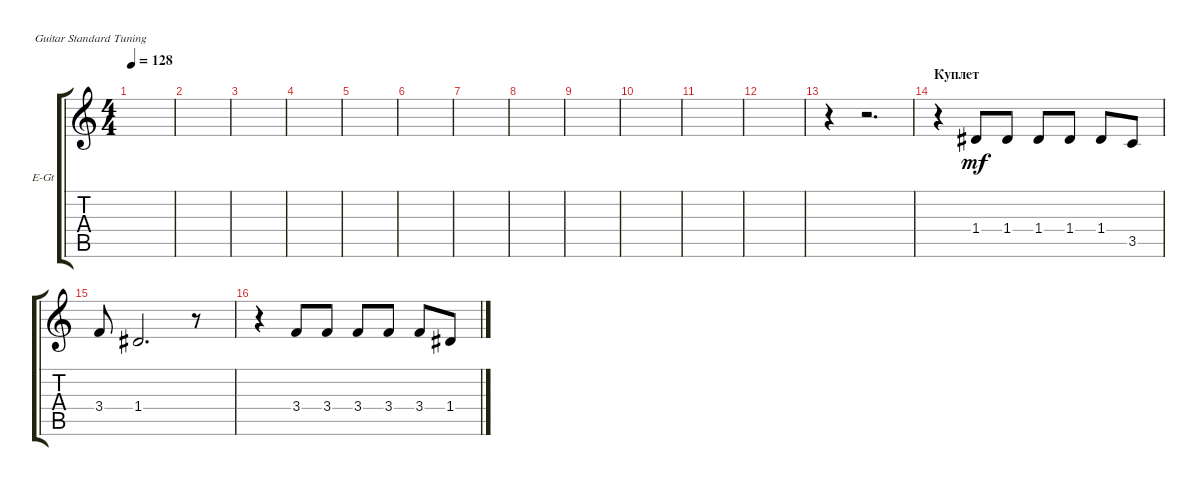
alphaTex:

\defaultSystemsLayout 4
\bracketExtendMode groupsimilarinstruments
\firstSystemTrackNameOrientation horizontal
\otherSystemsTrackNameOrientation horizontal
\track ("В. Бутусов (Вокал)" "E-Gt") {instrument electricguitarclean}
\staff {score tabs}
\tuning (E4 B3 G3 D3 A2 E2)
\ts (4 4)
\tempo 128
\clef g2
\ks c
|
|
|
|
|
|
|
|
|
|
|
|
r.4 r.2{d} |
\section ("" "Куплет")
r.4 1.4.8{dy mf} 1.4.8 1.4.8 1.4.8 1.4.8 3.5.8 |
3.4.8 1.4.2{d} r.8 |
r.4 3.4.8 3.4.8 3.4.8 3.4.8 3.4.8 1.4.8
